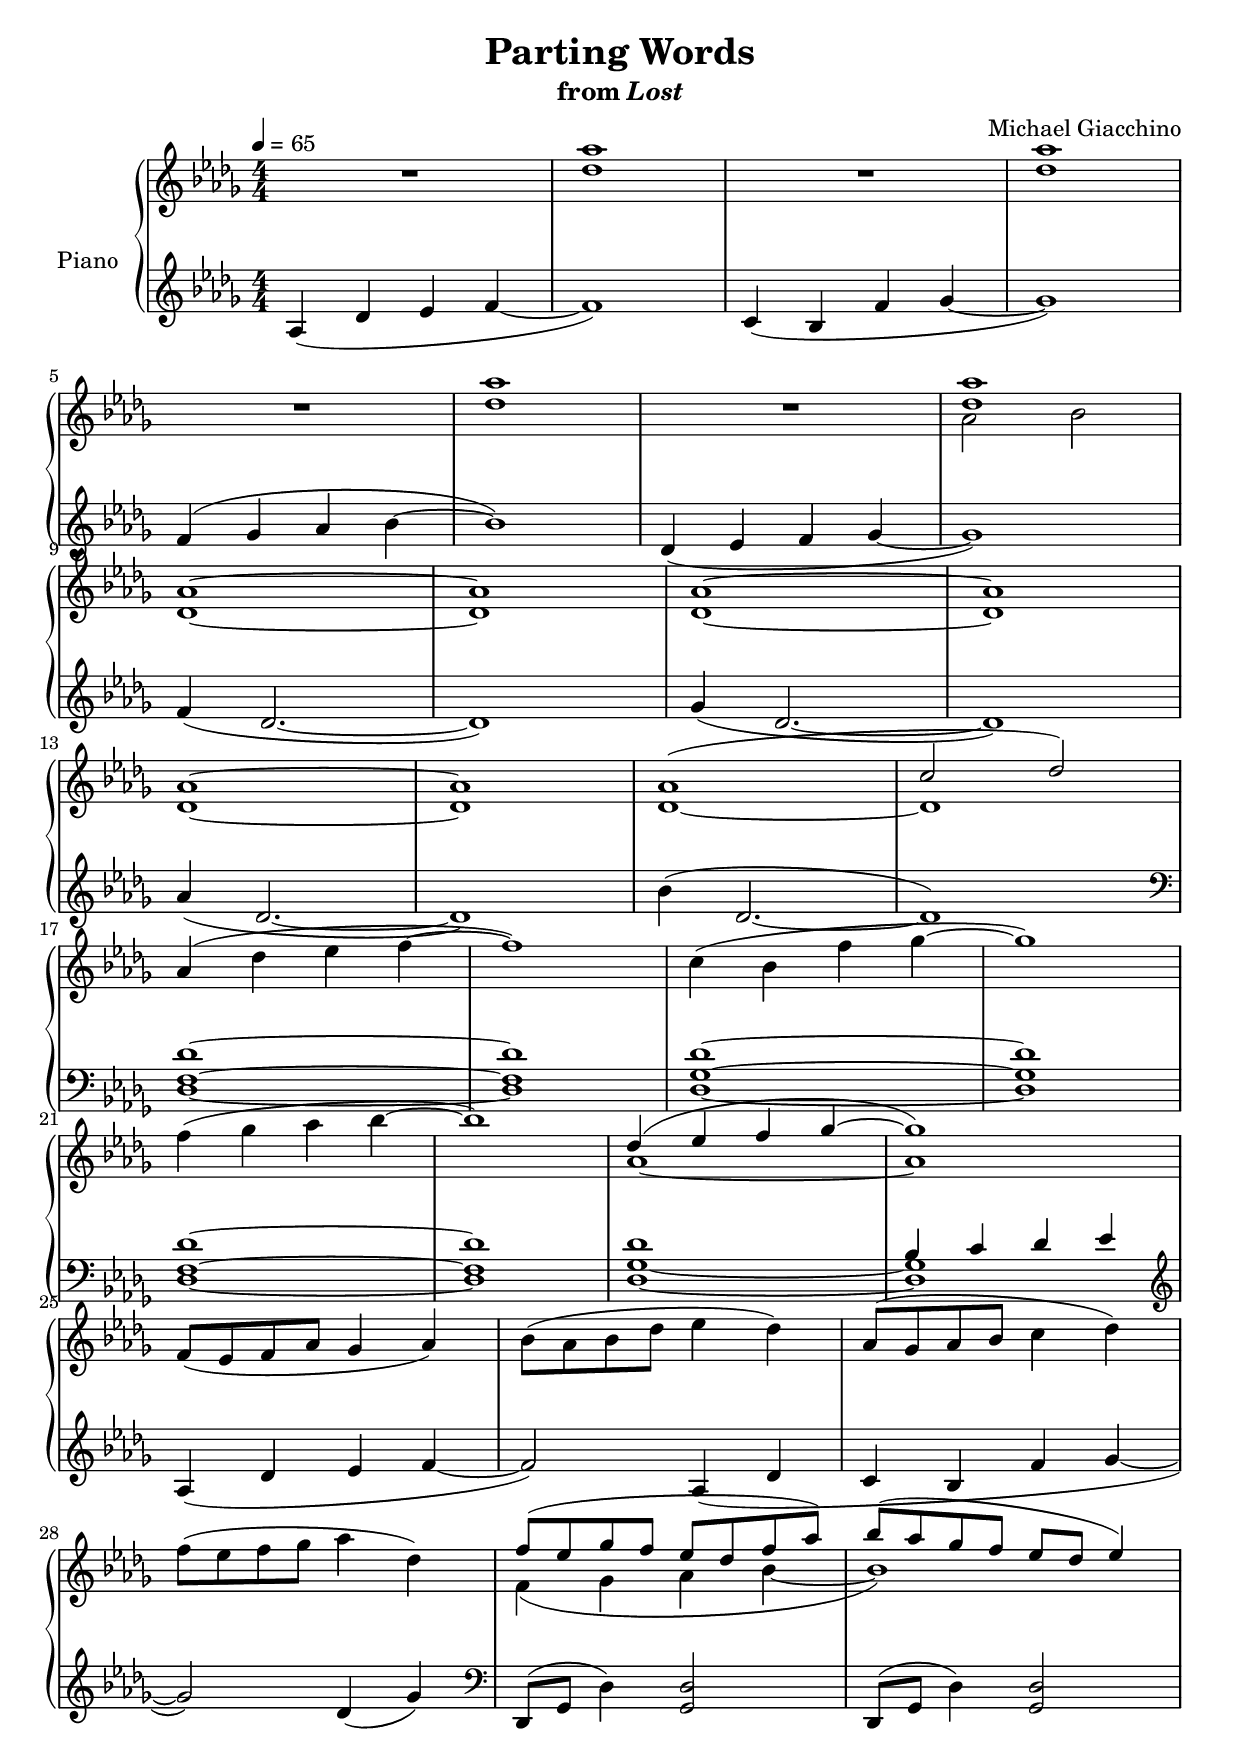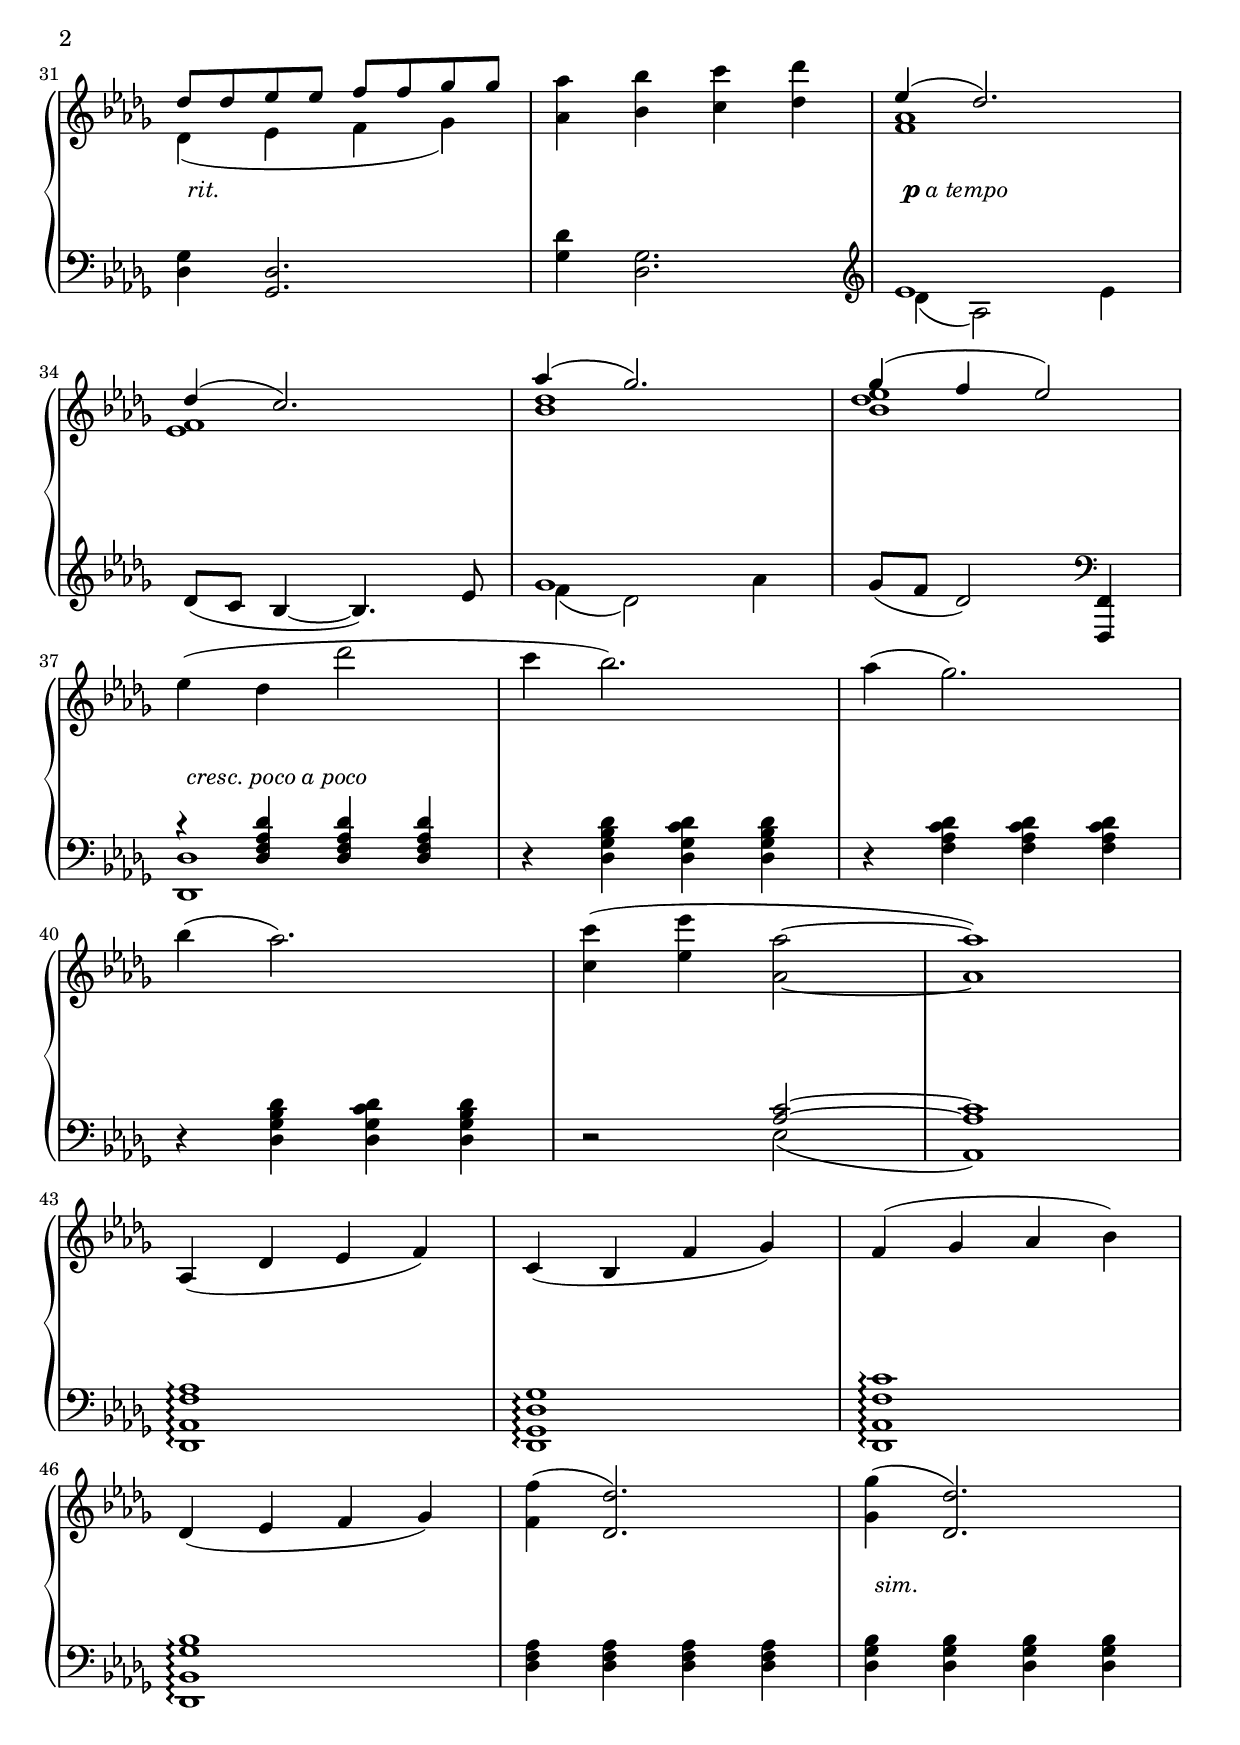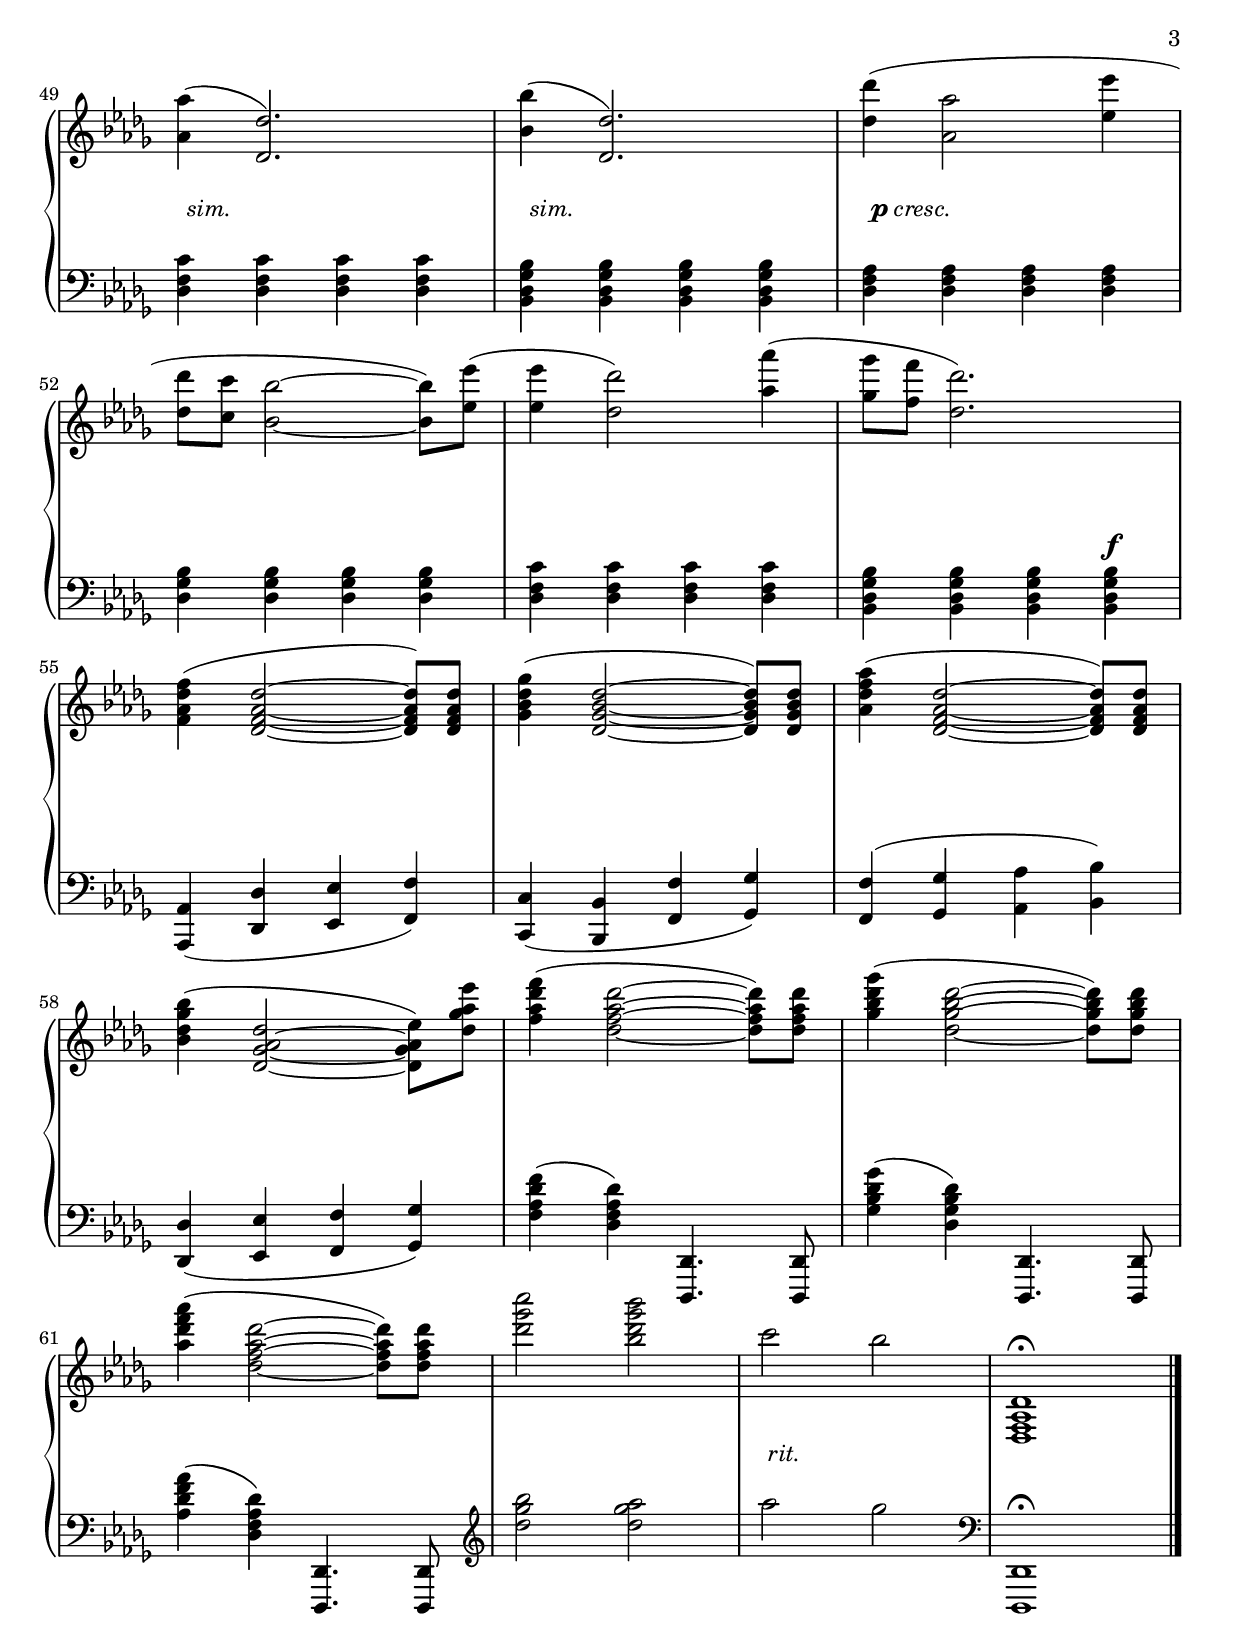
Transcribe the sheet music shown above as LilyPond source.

\version "2.12.2"

\header {
  title = "Parting Words"
  subtitle = \markup { "from" \italic "Lost" }
  composer = "Michael Giacchino"
}

global = {
  \tempo 4 = 65
  \key des \major
  \time 4/4
  \numericTimeSignature
}

upper = \relative c' {
  \clef treble
  R1
  <des' as'>1
  R1
  <des as'>
  \break

  R1
  <des as'>
  R1
  <<
    { <des as'> }
  \\
    { as2 bes }
  >>
  \break

  <des, as'>1~
  <des as'>
  <des as'>~
  <des as'>
  \break

  <des as'>~
  <des as'>
  <<
    { as'( c2 des) }
  \\
    { des,1~ des }
  >>
  \break

  as'4( des es f~
  f1)
  c4( bes f' ges~
  ges1)
  \break

  f4( ges as bes~
  bes1)
  <<
    {
      des,4( es f ges~
      ges1)
    }
  \\
    {
      as,~
      as
    }
  >>
  \break

  f8( es f as ges4 as)
  bes8( as bes des es4 des)
  as8( ges as bes c4 des)
  \break

  f8( es f ges as4 des,)
  <<
    {
      f8( es ges f es des f as)
      bes8( as ges f es des es4)
    }
  \\
    {
      f,4( ges as bes~
      bes1)
    }
  >>
  \break

  <<
    { des8 des es es f f ges ges }
  \\
    { des,4( es f ges) }
  >>
  <as as'>4
  <bes bes'>
  <c c'>
  <des des'>
  <<
    {
      es( des2.)
      \break
      des4( c2.)
      as'4( ges2.)
      ges4( f es2)
    }
  \\
    {
      <f, as>1
      <es f>1
      % The original has an additional ges below the bes here.
      % I moved it to the right hand for easier playing.
      <bes' des>
      <bes des es>
    }
  >>
  \break

  es4( des des'2
  c4 bes2.)
  as4( ges2.)
  \break

  bes4( as2.)
  <c, c'>4( <es es'> <as, as'>2~
  <as as'>1)
  \break

  as,4( des es f)
  c( bes f' ges)
  f( ges as bes)
  \break

  des,( es f ges)
  <f f'>( <des des'>2.)
  <ges ges'>4( <des des'>2.)
  \break

  <as' as'>4( <des, des'>2.)
  <bes' bes'>4( <des, des'>2.)
  <des' des'>4( <as as'>2 <es' es'>4
  \break

  <des des'>8 <c c'> <bes bes'>2~ <bes bes'>8) <es es'>(
  <es es'>4 <des des'>2) <as' as'>4(
  <ges ges'>8 <f f'> <des des'>2.)
  \break

  <f, as des f>4( <des f as des>2~ <des f as des>8) <des f as des>
  <ges bes des ges>4( <des ges bes des>2~ <des ges bes des>8) <des ges bes des>
  <as' des f as>4( <des, f as des>2~ <des f as des>8) <des f as des>
  \break

  <bes' des ges bes>4( <des, ges as des>2~ <des ges as es'>8) <des' ges as es'>
  <f as des f>4( <des f as des>2~( <des f as des>8) <des f as des>
  <ges bes des ges>4( <des ges bes des>2~ <des ges bes des>8) <des ges bes des>
  \break

  <as' des f as>4( <des, f as des>2~ <des f as des>8) <des f as des>
  <des' ges c>2 <bes des ges bes>
  c bes
  <des,,, f as des>1\fermata
  \bar "|."
}

lower = \relative c' {
  \clef treble
  as4( des es f~
  f1)
  c4( bes f' ges~
  ges1)

  f4( ges as bes~
  bes1)
  des,4( es f ges~
  ges1)

  f4( des2.~
  des1)
  ges4( des2.~
  des1)

  as'4( des,2.~
  des1)
  bes'4( des,2.~
  des1)
  \clef bass

  <des, f des'>1~
  <des f des'>
  <des ges des'>~
  <des ges des'>

  <des f des'>1~
  <des f des'>
  <<
    {
      des'
      bes4 c des es
    }
  \\
    {
      <des, ges>1~
      <des ges>
    }
  >>
  \clef treble

  as'4( des es f~
  f2) as,4( des
  c bes f' ges~

  ges2) des4( ges)
  \clef bass
  des,,8( ges des'4) <ges, des'>2
  des8( ges des'4) <ges, des'>2

  <des' ges>4 <ges, des'>2.
  <ges' des'>4 <des ges>2.
  \clef treble
  <<
    { es'1 }
  \\
    { des4( as2) es'4 }
  >>

  des8( c bes4~ bes4.) es8
  <<
    % In the original, this note is played by the right hand,
    % but I put it here because I find it easier to play it this way.
    { ges1 }
  \\
    { f4( des2) as'4 }
  >>
  ges8( f des2)
  \clef bass
  <f,,, f'>4

  <<
    { r4 <des'' f as des>4 <des f as des>4 <des f as des>4 }
  \\
    { <des, des'>1 }
  >>
  r4 <des' ges bes des>4 <des ges c des> <des ges bes des>
  r4 <f as c des> <f as c des> <f as c des>

  r4 <des ges bes des> <des ges c des> <des ges bes des>
  r2
  <<
    { <as' c>~ <as c>1 }
  \\
    { es2( as,1) }
  >>

  <des, as' f' as>\arpeggio
  <des ges des' ges>\arpeggio
  <des as' f' c'>\arpeggio

  <des bes' ges' bes>\arpeggio
  <des' f as>4 <des f as> <des f as> <des f as>
  <des ges bes> <des ges bes> <des ges bes> <des ges bes>

  <des f c'> <des f c'> <des f c'> <des f c'>
  <bes des ges bes> <bes des ges bes> <bes des ges bes> <bes des ges bes>
  <des f as> <des f as> <des f as> <des f as>

  <des ges bes> <des ges bes> <des ges bes> <des ges bes>
  <des f c'> <des f c'> <des f c'> <des f c'>
  <bes des ges bes> <bes des ges bes> <bes des ges bes> <bes des ges bes>^\f

  <as, as'>( <des des'> <es es'> <f f'>)
  <c c'>( <bes bes'> <f' f'> <ges ges'>)
  <f f'>( <ges ges'> <as as'> <bes bes'>)

  <des, des'>( <es es'> <f f'> <ges ges'>)
  <f' as des f>( <des f as des>) <des,, des'>4. <des des'>8
  <ges'' bes des ges>4( <des ges bes des>) <des,, des'>4. <des des'>8

  <as''' des f as>4( <des, f as des>) <des,, des'>4. <des des'>8
  \clef treble
  <des'''' ges bes>2 <des ges as>
  as' ges
  \clef bass
  <des,,,, des'>1\fermata
}

dynamics = {
  s32 s32*30\p s32
  s1*15
  s32 s32*30\mf s32
  s1*7
  s32 s32*30\p s32
  s1*3
  s32 s32*30\mf s32
  s1
  s32 s32*30-"rit." s32
  s32 s32*29\> s32\! s32
  s32 s32*30-\markup { \dynamic "p" "a tempo" } s32
  s1*3
  s32 s32*30-"cresc. poco a poco" s32
  s1*2
  s4 s2.\f
  s32 s32*30\p s32
  s1
  s32 s32*30\mf s32
  s1*3
  s32 s32*7\p s32*13\< s32*3\! s32*8\mf
  s32 s32*30-"sim." s32
  s32 s32*30-"sim." s32
  s32 s32*30-"sim." s32
  s32 s32*30-\markup { \dynamic "p" "cresc." } s32
  s1*7
  s32 s32*30\ff s32
  s1*2
  s32 s32*30\ff s32
  s32 s32*30-"rit." s32
  s32 s32*30\p s32
}

pedal = {
}

\score {
  \new PianoStaff = "PianoStaff_pf" <<
    \set PianoStaff.instrumentName = #"Piano"
    \new Staff = "Staff_pfUpper" << \global \upper >>
    \new Dynamics = "Dynamics_pf" \dynamics
    \new Staff = "Staff_pfLower" << \global \lower >>
    \new Dynamics = "pedal" \pedal
  >>

  \layout {
    % define Dynamics context
    \context {
      \type "Engraver_group"
      \name Dynamics
      \alias Voice
      \consists "Output_property_engraver"
      \consists "Piano_pedal_engraver"
      \consists "Script_engraver"
      \consists "New_dynamic_engraver"
      \consists "Dynamic_align_engraver"
      \consists "Text_engraver"
      \consists "Skip_event_swallow_translator"
      \consists "Axis_group_engraver"

      % keep spanners and text in the middle
      \override DynamicLineSpanner #'Y-offset = #0
      \override TextScript #'Y-offset = #-0.5

      \override TextScript #'font-shape = #'italic
      \override VerticalAxisGroup #'minimum-Y-extent = #'(-1 . 1)
    }
    % modify PianoStaff context to accept Dynamics context
    \context {
      \PianoStaff
      \accepts Dynamics
    }
  }
}

\score {
  \unfoldRepeats {
    \new PianoStaff = "PianoStaff_pf" <<
      \new Staff = "Staff_pfUpper" << \global \upper \dynamics \pedal >>
      \new Staff = "Staff_pfLower" << \global \lower \dynamics \pedal >>
    >>
  }
  \midi {
    % the following is a workaround to prevent multiple voices from being
    % lumped into the same channel, which would inhibit overlapping notes
    \context {
      \Staff \remove "Staff_performer"
    }
    \context {
      \Voice \consists "Staff_performer"
    }
  }
}
